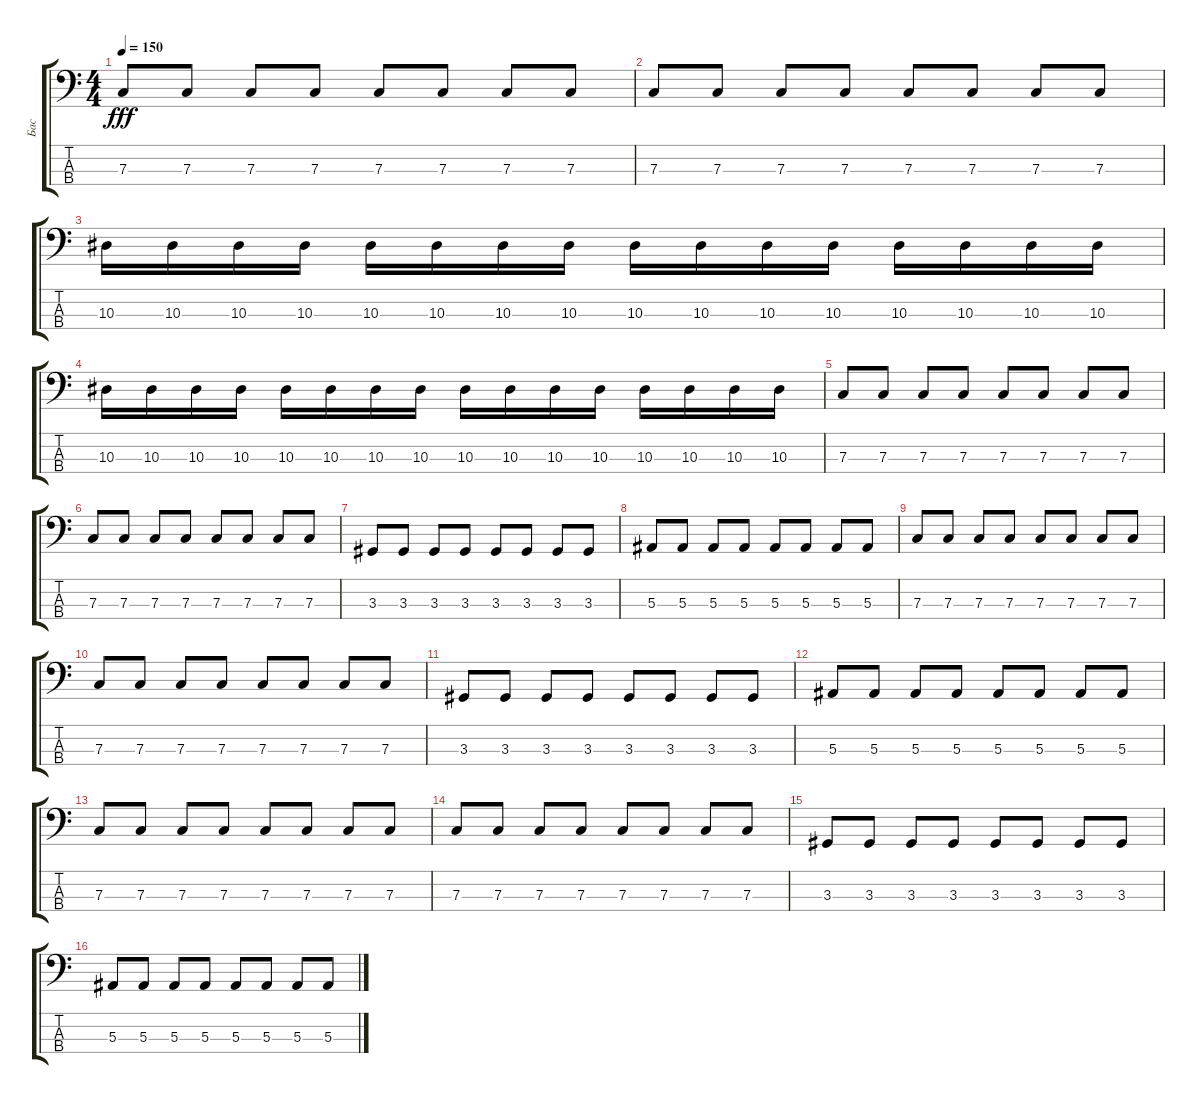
\track ("Бас" "Бас") {instrument electricbassfinger}
\staff {score tabs}
\tuning (Eb2 Bb1 F1 C1) {hide}
\ts (4 4)
\tempo 150
\clef f4
\ks c
7.3.8{dy fff} 7.3.8 7.3.8 7.3.8 7.3.8 7.3.8 7.3.8 7.3.8 |
7.3.8 7.3.8 7.3.8 7.3.8 7.3.8 7.3.8 7.3.8 7.3.8 |
10.3.16 10.3.16 10.3.16 10.3.16 10.3.16 10.3.16 10.3.16 10.3.16 10.3.16 10.3.16 10.3.16 10.3.16 10.3.16 10.3.16 10.3.16 10.3.16 |
10.3.16 10.3.16 10.3.16 10.3.16 10.3.16 10.3.16 10.3.16 10.3.16 10.3.16 10.3.16 10.3.16 10.3.16 10.3.16 10.3.16 10.3.16 10.3.16 |
7.3.8 7.3.8 7.3.8 7.3.8 7.3.8 7.3.8 7.3.8 7.3.8 |
7.3.8 7.3.8 7.3.8 7.3.8 7.3.8 7.3.8 7.3.8 7.3.8 |
3.3.8 3.3.8 3.3.8 3.3.8 3.3.8 3.3.8 3.3.8 3.3.8 |
5.3.8 5.3.8 5.3.8 5.3.8 5.3.8 5.3.8 5.3.8 5.3.8 |
7.3.8 7.3.8 7.3.8 7.3.8 7.3.8 7.3.8 7.3.8 7.3.8 |
7.3.8 7.3.8 7.3.8 7.3.8 7.3.8 7.3.8 7.3.8 7.3.8 |
3.3.8 3.3.8 3.3.8 3.3.8 3.3.8 3.3.8 3.3.8 3.3.8 |
5.3.8 5.3.8 5.3.8 5.3.8 5.3.8 5.3.8 5.3.8 5.3.8 |
7.3.8 7.3.8 7.3.8 7.3.8 7.3.8 7.3.8 7.3.8 7.3.8 |
7.3.8 7.3.8 7.3.8 7.3.8 7.3.8 7.3.8 7.3.8 7.3.8 |
3.3.8 3.3.8 3.3.8 3.3.8 3.3.8 3.3.8 3.3.8 3.3.8 |
5.3.8 5.3.8 5.3.8 5.3.8 5.3.8 5.3.8 5.3.8 5.3.8
